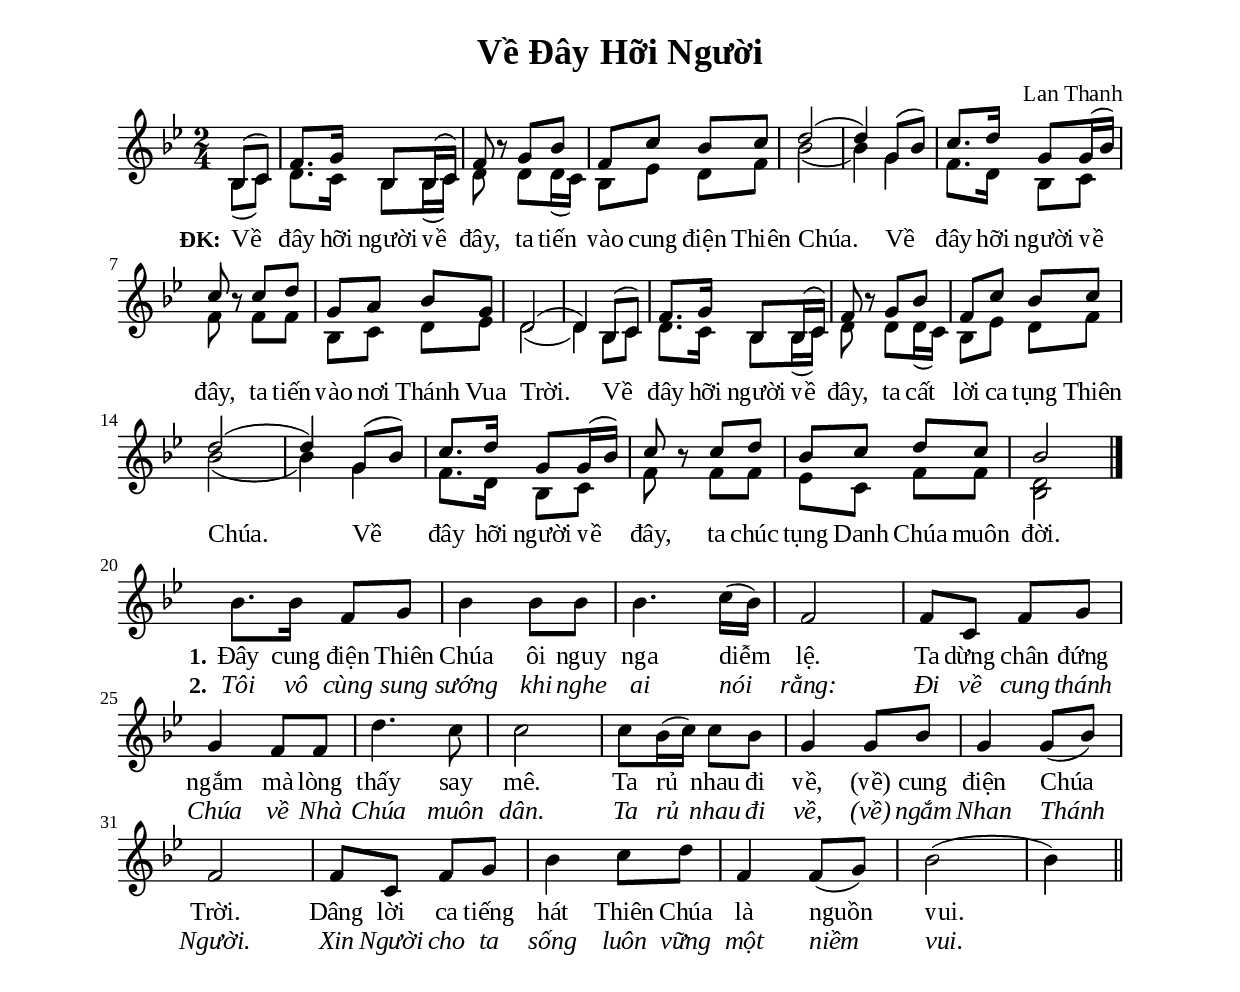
% Cài đặt chung
\version "2.20.0"
\include "english.ly"

\header {
  title = "Về Đây Hỡi Người"
  composer = "Lan Thanh"
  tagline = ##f
}

global = {
  \key bf \major
  \time 2/4
}

\paper {
  #(set-paper-size "a4")
  top-margin = 15\mm
  bottom-margin = 15\mm
  left-margin = 20\mm
  right-margin = 20\mm
  indent = #0
  #(define fonts
	 (make-pango-font-tree "Liberation Serif"
	 		       "Liberation Serif"
			       "Liberation Serif"
			       (/ 20 20)))
}

inNghieng = { \override LyricText.font-shape = #'italic }

% Nhạc điệp khúc
nhacDiepKhucSop = \relative c' {
  \partial 4 bf8 (c) |
  f8. g16 bf,8 bf16 (c) |
  f8 r g bf |
  f8 c' bf c |
  d2 ( |
  d4) g,8 (bf) |
  c8. d16 g,8 g16 (bf) |
  c8 r c d |
  g, a bf g |
  d2 ( |
  d4) bf8 (c) |
  f8. g16 bf,8 bf16 (c) |
  f8 r g bf |
  f c' bf c |
  d2 ( |
  d4) g,8 (bf) |
  c8. d16 g,8 g16 (bf) |
  c8 r c d |
  bf c d c |
  bf2 \bar "|."
}

nhacDiepKhucBass = \relative c' {
  \partial 4 bf8 (c) |
  d8. c16 bf8 bf16 (c) |
  d8 r d d16 (c) |
  bf8 ef d f |
  bf2 ( |
  bf4) g4 |
  f8. d16 bf8 c |
  f8 r f f |
  bf, c d ef |
  d2 ( |
  d4) bf8 c |
  d8. c16 bf8 bf16 (c) |
  d8 r d d16 (c) |
  bf8 ef d f |
  bf2 ( |
  bf4) g4 |
  f8. d16 bf8 c |
  f8 r f f |
  ef c f f |
  <d bf>2
}

% Nhạc phiên khúc
nhacPhienKhuc = \relative c'' {
  \set Score.currentBarNumber = #20
  bf8. bf16 f8 g |
  bf4 bf8 bf |
  bf4. c16 (bf) |
  f2 |
  f8 c f g |
  g4 f8 f |
  d'4. c8 |
  c2 |
  c8 bf16 (c) c8 bf |
  g4 g8 bf |
  g4 g8 (bf) |
  f2 |
  f8 c f g |
  bf4 c8 d |
  f,4 f8 (g) |
  bf2 ( |
  bf4) \bar "||"
}

% Lời điệp khúc
loiDiepKhuc = \lyricmode {
  \set stanza = #"ĐK:"
  Về đây hỡi người về đây, ta tiến vào cung điện Thiên Chúa.
  Về đây hỡi người về đây, ta tiến vào nơi Thánh Vua Trời.
  Về đây hỡi người về đây, ta cất lời ca tụng Thiên Chúa.
  Về đây hỡi người về đây, ta chúc tụng Danh Chúa muôn đời.
}

% Lời phiên khúc
loiPhienKhucMot = \lyricmode {
  \set stanza = #"1."
  Đây cung điện Thiên Chúa ôi nguy nga diễm lệ.
  Ta dừng chân đứng ngắm mà lòng thấy say mê.
  Ta rủ nhau đi về, (về) cung điện Chúa Trời.
  Dâng lời ca tiếng hát Thiên Chúa là nguồn vui.
}

loiPhienKhucHai = \lyricmode {
  \set stanza = #"2."
  Tôi vô cùng sung sướng khi nghe ai nói rằng:
  Đi về cung thánh Chúa về Nhà Chúa muôn dân.
  Ta rủ nhau đi về, (về) ngắm Nhan Thánh Người.
  Xin Người cho ta sống luôn vững một niềm vui.
}

% Dàn trang
\score {
  \new ChoirStaff <<
    \new Staff = chorus \with {
        \consists "Merge_rests_engraver"
      }
      <<
      \new Voice = "sopranos" {
        \voiceOne \global \stemUp \nhacDiepKhucSop
      }
      \new Voice = "basses" {
        \voiceTwo \global \stemDown \nhacDiepKhucBass
      }
    >>
    \new Lyrics = basses
    \context Lyrics = basses \lyricsto sopranos \loiDiepKhuc
  >>
}

\score {
  \new ChoirStaff <<
    \new Staff = verses <<
      \override Staff.TimeSignature.transparent = ##t
      \new Voice = "verse" {
        \global \stemNeutral \nhacPhienKhuc
      }
    >>
    \new Lyrics \lyricsto verse \loiPhienKhucMot
    \new Lyrics \with \inNghieng \lyricsto verse \loiPhienKhucHai
  >>
}
